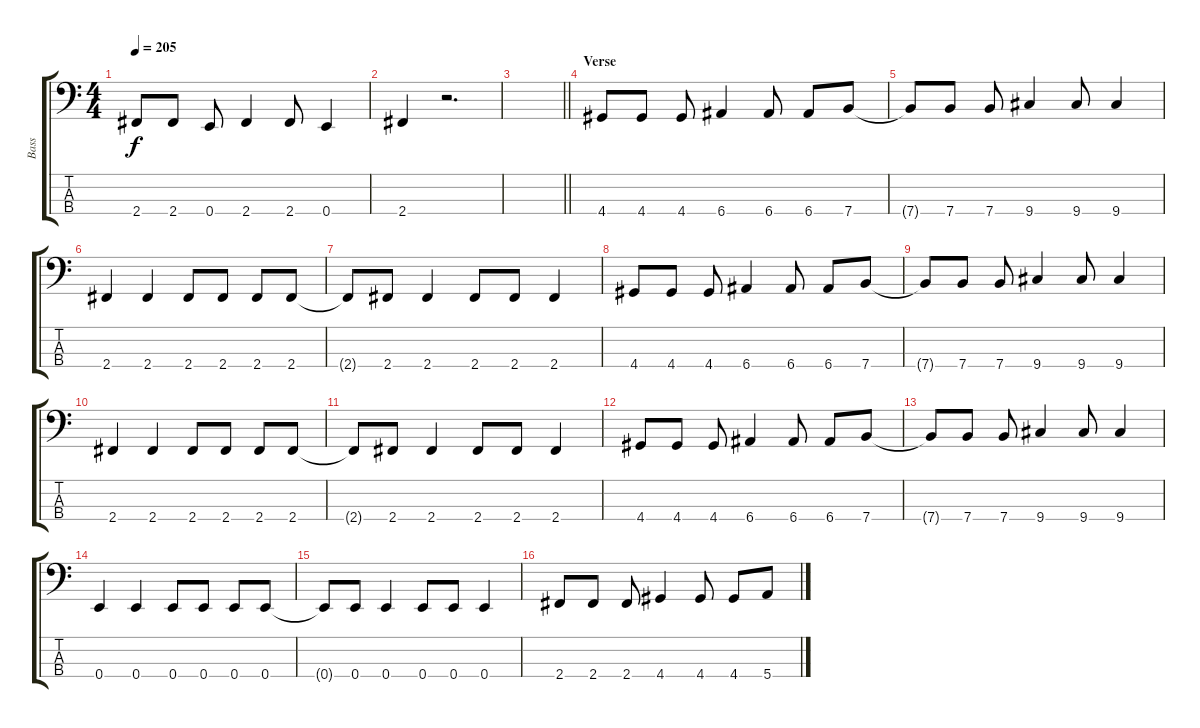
\track ("Bass" "Bass") {instrument acousticguitarnylon}
\staff {score tabs}
\tuning (G2 D2 A1 E1) {hide}
\ts (4 4)
\tempo 205
\clef f4
\ks c
2.4.8{dy f} 2.4.8 0.4.8 2.4.4 2.4.8 0.4.4 |
2.4.4 r.2{d} |
\barLineRight lightlight
|
\section ("" "Verse")
4.4.8 4.4.8 4.4.8 6.4.4 6.4.8 6.4.8 7.4.8 |
7.4{t}.8 7.4.8 7.4.8 9.4.4 9.4.8 9.4.4 |
2.4.4 2.4.4 2.4.8 2.4.8 2.4.8 2.4.8 |
2.4{t}.8 2.4.8 2.4.4 2.4.8 2.4.8 2.4.4 |
4.4.8 4.4.8 4.4.8 6.4.4 6.4.8 6.4.8 7.4.8 |
7.4{t}.8 7.4.8 7.4.8 9.4.4 9.4.8 9.4.4 |
2.4.4 2.4.4 2.4.8 2.4.8 2.4.8 2.4.8 |
2.4{t}.8 2.4.8 2.4.4 2.4.8 2.4.8 2.4.4 |
4.4.8 4.4.8 4.4.8 6.4.4 6.4.8 6.4.8 7.4.8 |
7.4{t}.8 7.4.8 7.4.8 9.4.4 9.4.8 9.4.4 |
0.4.4 0.4.4 0.4.8 0.4.8 0.4.8 0.4.8 |
0.4{t}.8 0.4.8 0.4.4 0.4.8 0.4.8 0.4.4 |
2.4.8 2.4.8 2.4.8 4.4.4 4.4.8 4.4.8 5.4.8
